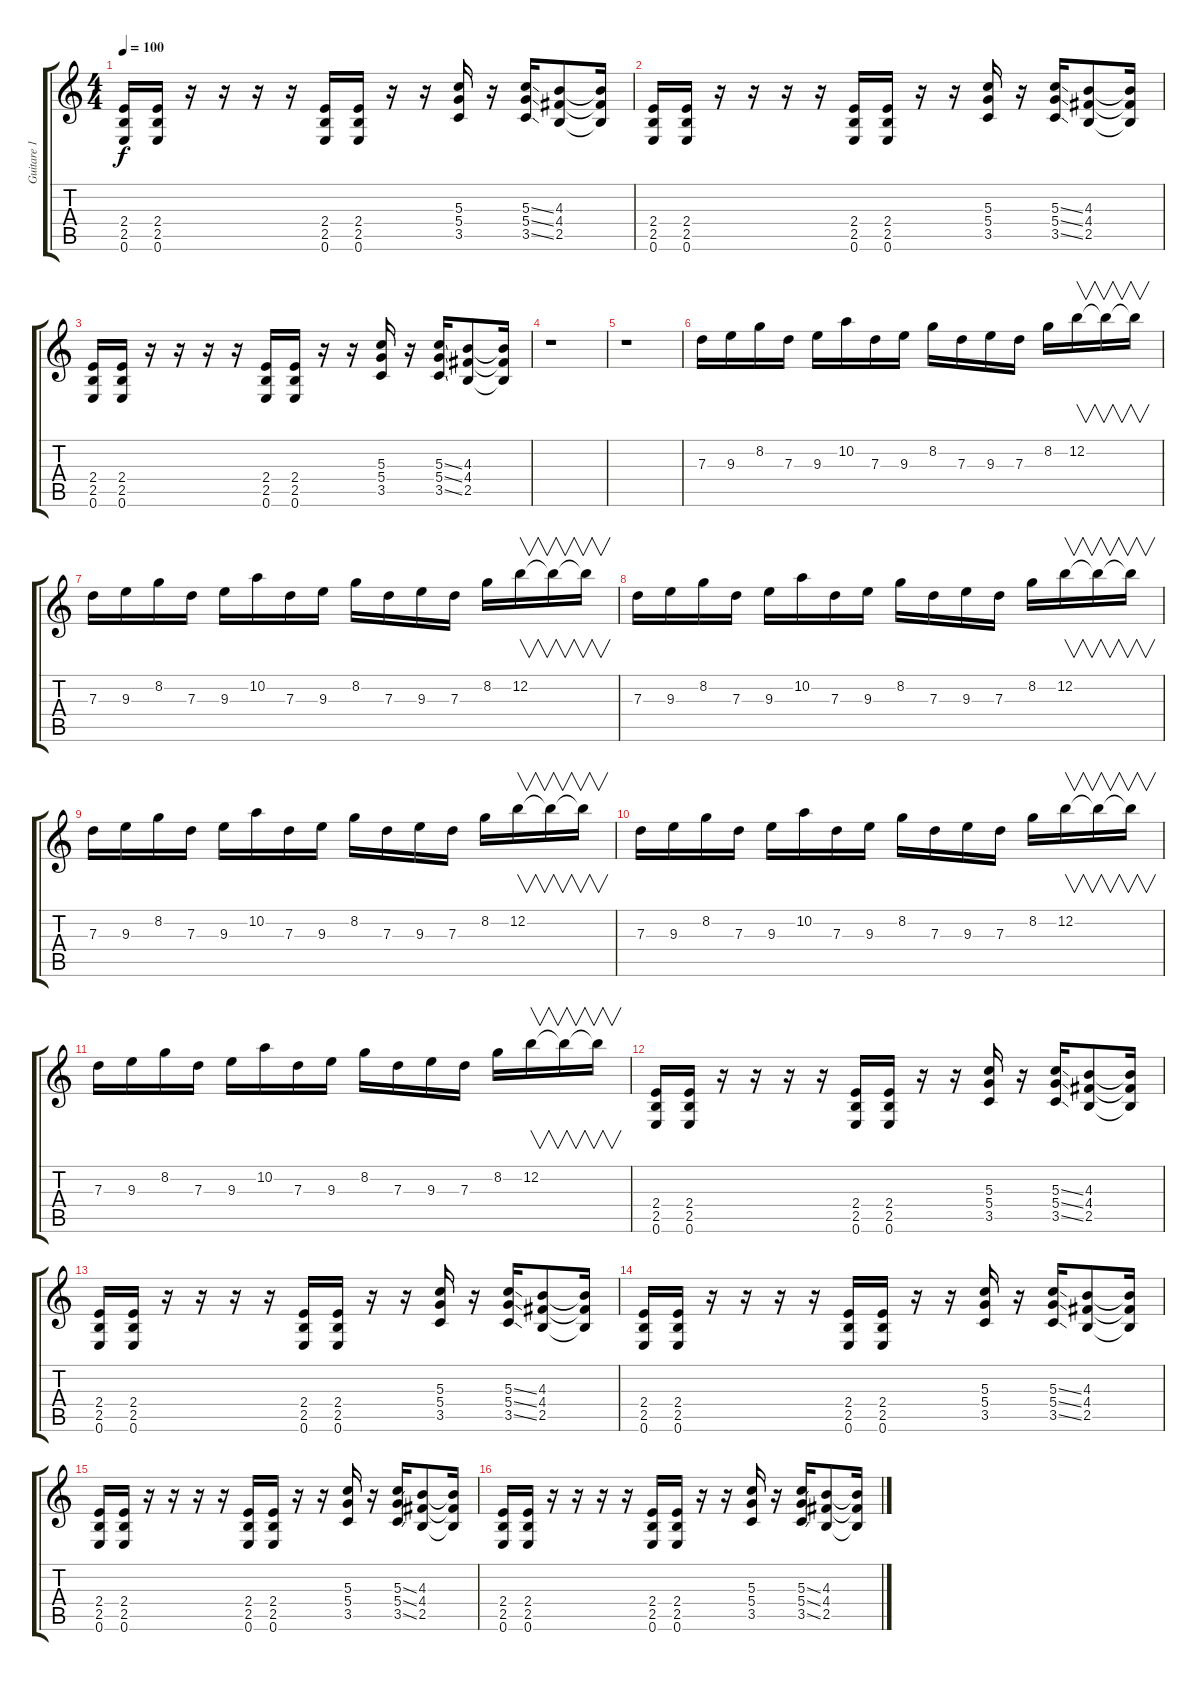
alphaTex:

\track ("Guitare 1" "Guitare 1") {instrument distortionguitar}
\staff {score tabs}
\tuning (E4 B3 G3 D3 A2 E2) {hide}
\ts (4 4)
\tempo 100
\clef g2
\ks c
(2.4 2.5 0.6).16{dy f} (2.4 2.5 0.6).16 r.16 r.16 r.16 r.16 (2.4 2.5 0.6).16 (2.4 2.5 0.6).16 r.16 r.16 (5.3 5.4 3.5).16 r.16 (5.3{ss} 5.4{ss} 3.5{ss}).16 (4.3 4.4 2.5).8 (4.3{t} 4.4{t} 2.5{t}).16 |
(2.4 2.5 0.6).16 (2.4 2.5 0.6).16 r.16 r.16 r.16 r.16 (2.4 2.5 0.6).16 (2.4 2.5 0.6).16 r.16 r.16 (5.3 5.4 3.5).16 r.16 (5.3{ss} 5.4{ss} 3.5{ss}).16 (4.3 4.4 2.5).8 (4.3{t} 4.4{t} 2.5{t}).16 |
(2.4 2.5 0.6).16 (2.4 2.5 0.6).16 r.16 r.16 r.16 r.16 (2.4 2.5 0.6).16 (2.4 2.5 0.6).16 r.16 r.16 (5.3 5.4 3.5).16 r.16 (5.3{ss} 5.4{ss} 3.5{ss}).16 (4.3 4.4 2.5).8 (4.3{t} 4.4{t} 2.5{t}).16 |
r.1 |
r.1 |
7.3.16 9.3.16 8.2.16 7.3.16 9.3.16 10.2.16 7.3.16 9.3.16 8.2.16 7.3.16 9.3.16 7.3.16 8.2.16 12.2.16{v} 12.2{t}.16{v} 12.2{t}.16{v} |
7.3.16 9.3.16 8.2.16 7.3.16 9.3.16 10.2.16 7.3.16 9.3.16 8.2.16 7.3.16 9.3.16 7.3.16 8.2.16 12.2.16{v} 12.2{t}.16{v} 12.2{t}.16{v} |
7.3.16 9.3.16 8.2.16 7.3.16 9.3.16 10.2.16 7.3.16 9.3.16 8.2.16 7.3.16 9.3.16 7.3.16 8.2.16 12.2.16{v} 12.2{t}.16{v} 12.2{t}.16{v} |
7.3.16 9.3.16 8.2.16 7.3.16 9.3.16 10.2.16 7.3.16 9.3.16 8.2.16 7.3.16 9.3.16 7.3.16 8.2.16 12.2.16{v} 12.2{t}.16{v} 12.2{t}.16{v} |
7.3.16 9.3.16 8.2.16 7.3.16 9.3.16 10.2.16 7.3.16 9.3.16 8.2.16 7.3.16 9.3.16 7.3.16 8.2.16 12.2.16{v} 12.2{t}.16{v} 12.2{t}.16{v} |
7.3.16 9.3.16 8.2.16 7.3.16 9.3.16 10.2.16 7.3.16 9.3.16 8.2.16 7.3.16 9.3.16 7.3.16 8.2.16 12.2.16{v} 12.2{t}.16{v} 12.2{t}.16{v} |
(2.4 2.5 0.6).16 (2.4 2.5 0.6).16 r.16 r.16 r.16 r.16 (2.4 2.5 0.6).16 (2.4 2.5 0.6).16 r.16 r.16 (5.3 5.4 3.5).16 r.16 (5.3{ss} 5.4{ss} 3.5{ss}).16 (4.3 4.4 2.5).8 (4.3{t} 4.4{t} 2.5{t}).16 |
(2.4 2.5 0.6).16 (2.4 2.5 0.6).16 r.16 r.16 r.16 r.16 (2.4 2.5 0.6).16 (2.4 2.5 0.6).16 r.16 r.16 (5.3 5.4 3.5).16 r.16 (5.3{ss} 5.4{ss} 3.5{ss}).16 (4.3 4.4 2.5).8 (4.3{t} 4.4{t} 2.5{t}).16 |
(2.4 2.5 0.6).16 (2.4 2.5 0.6).16 r.16 r.16 r.16 r.16 (2.4 2.5 0.6).16 (2.4 2.5 0.6).16 r.16 r.16 (5.3 5.4 3.5).16 r.16 (5.3{ss} 5.4{ss} 3.5{ss}).16 (4.3 4.4 2.5).8 (4.3{t} 4.4{t} 2.5{t}).16 |
(2.4 2.5 0.6).16 (2.4 2.5 0.6).16 r.16 r.16 r.16 r.16 (2.4 2.5 0.6).16 (2.4 2.5 0.6).16 r.16 r.16 (5.3 5.4 3.5).16 r.16 (5.3{ss} 5.4{ss} 3.5{ss}).16 (4.3 4.4 2.5).8 (4.3{t} 4.4{t} 2.5{t}).16 |
(2.4 2.5 0.6).16 (2.4 2.5 0.6).16 r.16 r.16 r.16 r.16 (2.4 2.5 0.6).16 (2.4 2.5 0.6).16 r.16 r.16 (5.3 5.4 3.5).16 r.16 (5.3{ss} 5.4{ss} 3.5{ss}).16 (4.3 4.4 2.5).8 (4.3{t} 4.4{t} 2.5{t}).16
